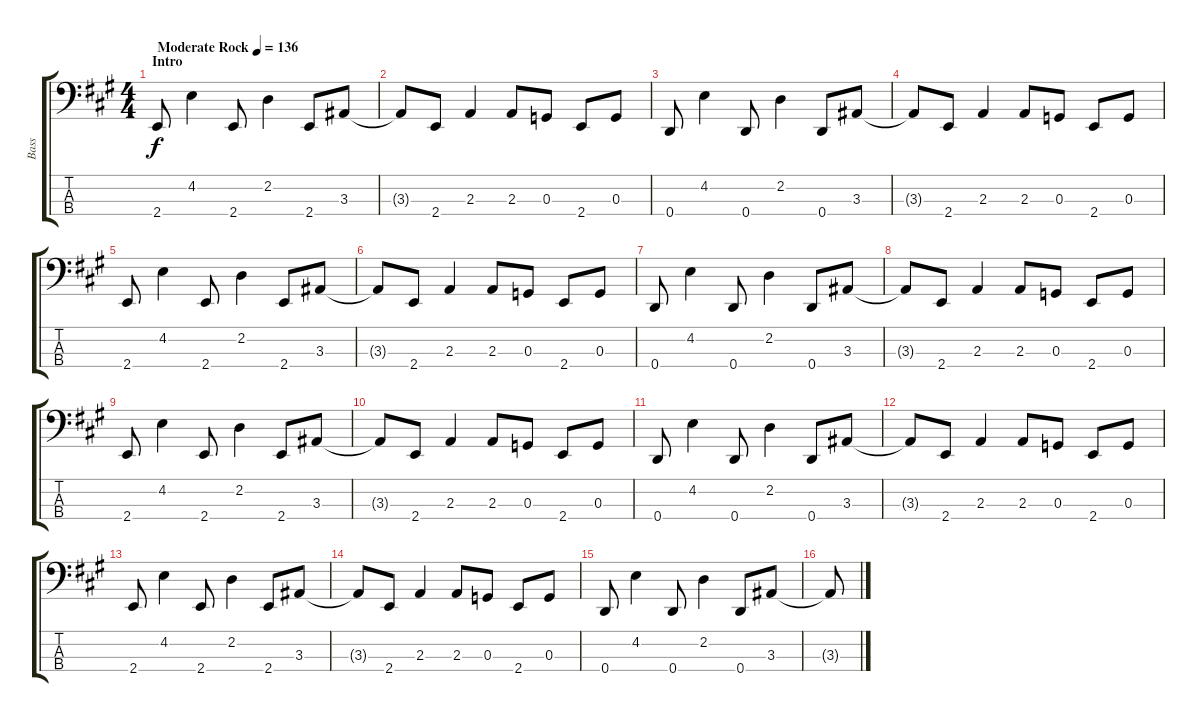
\track ("Bass" "Bass") {instrument electricbassfinger}
\staff {score tabs}
\tuning (F2 C2 G1 D1) {hide}
\ts (4 4)
\section ("" "Intro")
\tempo (136 "Moderate Rock")
\clef f4
\ks a
2.4.8{dy f instrument electricbassfinger} 4.2.4 2.4.8 2.2.4 2.4.8 3.3.8 |
3.3{t}.8 2.4.8 2.3.4 2.3.8 0.3.8 2.4.8 0.3.8 |
0.4.8 4.2.4 0.4.8 2.2.4 0.4.8 3.3.8 |
3.3{t}.8 2.4.8 2.3.4 2.3.8 0.3.8 2.4.8 0.3.8 |
2.4.8 4.2.4 2.4.8 2.2.4 2.4.8 3.3.8 |
3.3{t}.8 2.4.8 2.3.4 2.3.8 0.3.8 2.4.8 0.3.8 |
0.4.8 4.2.4 0.4.8 2.2.4 0.4.8 3.3.8 |
3.3{t}.8 2.4.8 2.3.4 2.3.8 0.3.8 2.4.8 0.3.8 |
2.4.8 4.2.4 2.4.8 2.2.4 2.4.8 3.3.8 |
3.3{t}.8 2.4.8 2.3.4 2.3.8 0.3.8 2.4.8 0.3.8 |
0.4.8 4.2.4 0.4.8 2.2.4 0.4.8 3.3.8 |
3.3{t}.8 2.4.8 2.3.4 2.3.8 0.3.8 2.4.8 0.3.8 |
2.4.8 4.2.4 2.4.8 2.2.4 2.4.8 3.3.8 |
3.3{t}.8 2.4.8 2.3.4 2.3.8 0.3.8 2.4.8 0.3.8 |
0.4.8 4.2.4 0.4.8 2.2.4 0.4.8 3.3.8 |
3.3{t}.8
